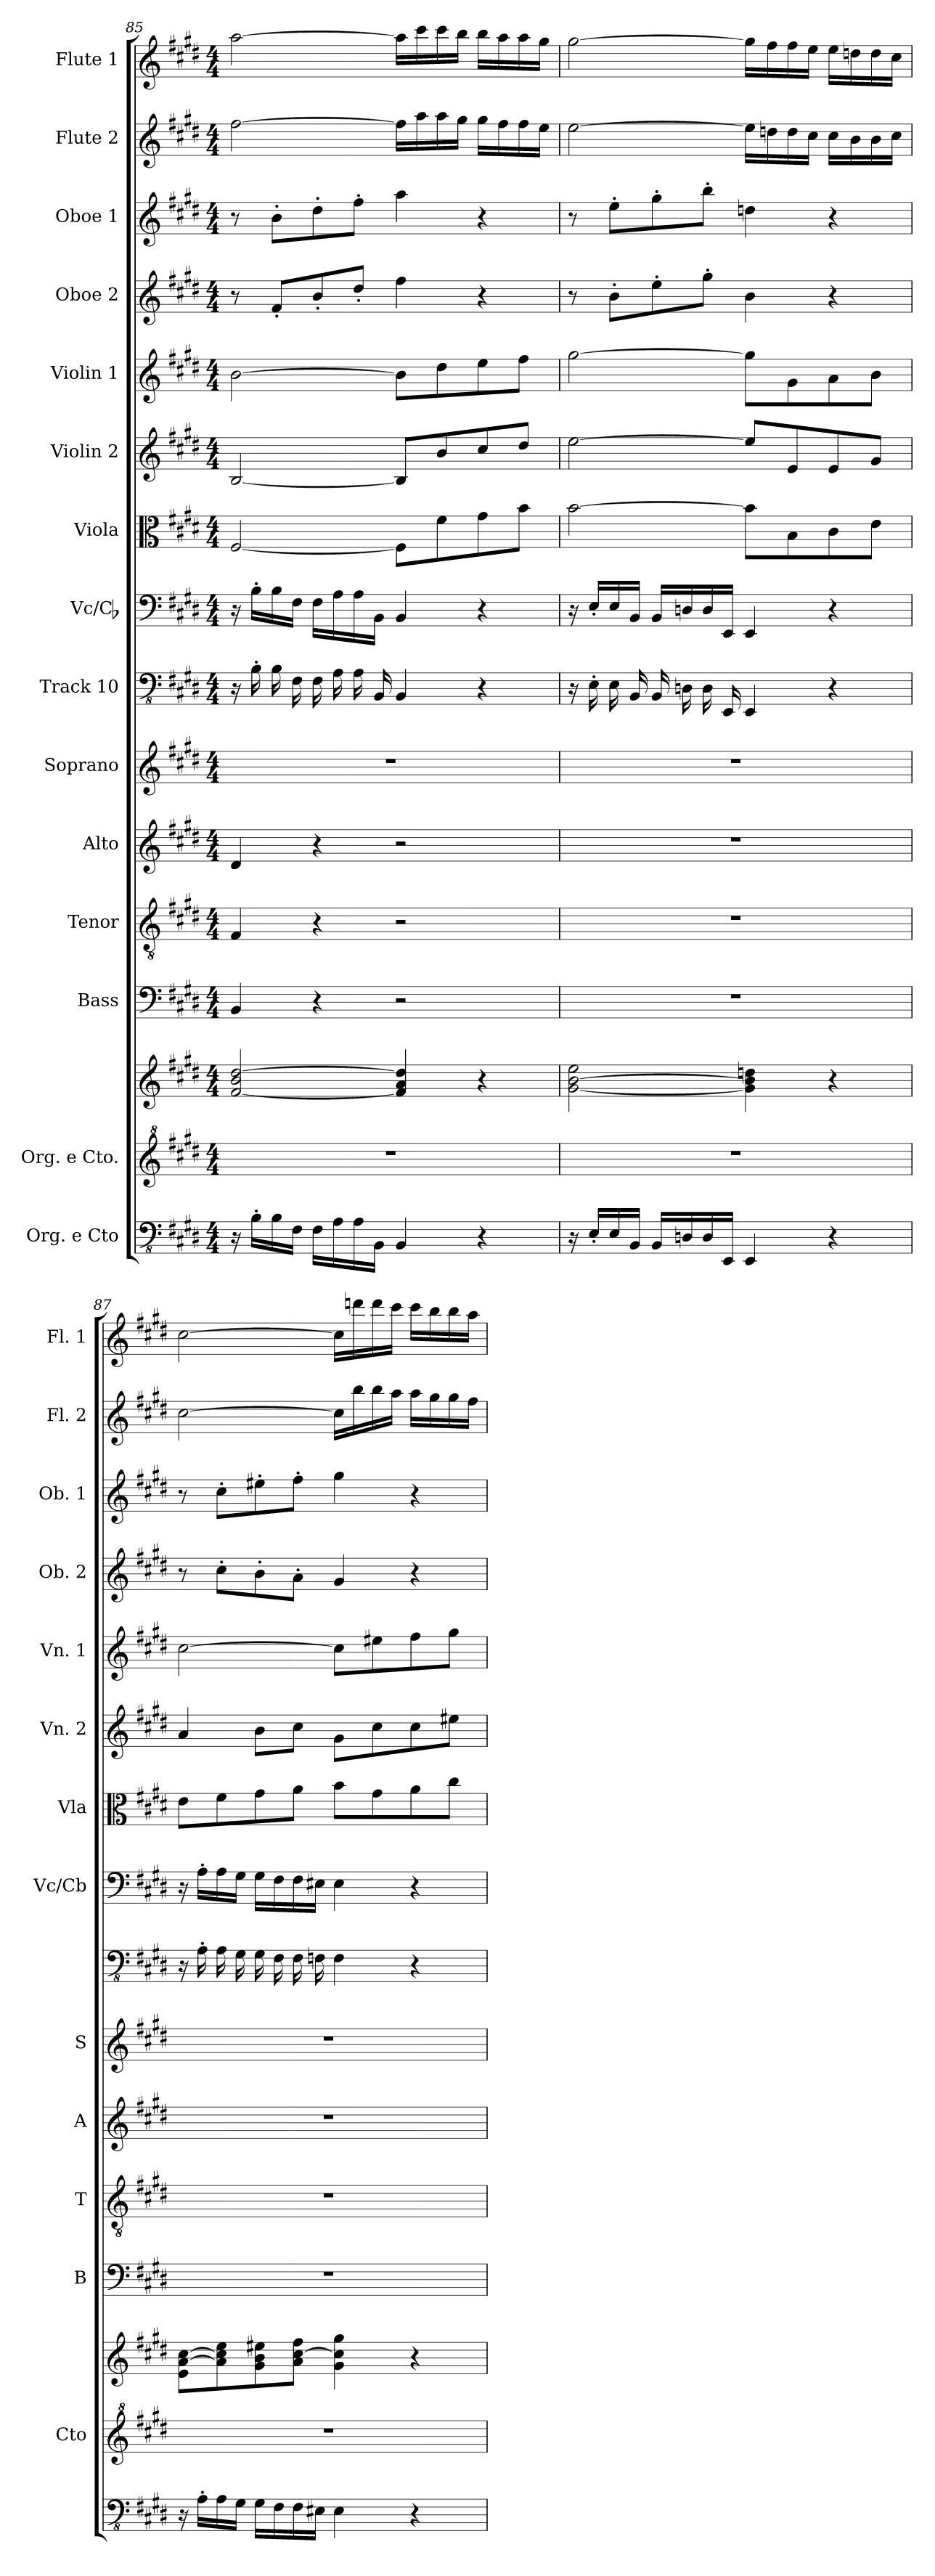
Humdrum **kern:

**kern	**kern	**kern	**kern	**kern	**kern	**kern	**kern	**kern	**kern	**kern	**kern	**kern	**kern	**kern	**kern
*part15	*part14	*part14	*part13	*part12	*part11	*part10	*part9	*part8	*part7	*part6	*part5	*part4	*part3	*part2	*part1
*staff16	*staff15	*staff14	*staff13	*staff12	*staff11	*staff10	*staff9	*staff8	*staff7	*staff6	*staff5	*staff4	*staff3	*staff2	*staff1
*I"Org. e Cto	*I"Org. e Cto.	*	*I"Bass	*I"Tenor	*I"Alto	*I"Soprano	*I"Track 10	*I"Vc/Cb	*I"Viola	*I"Violin 2	*I"Violin 1	*I"Oboe 2	*I"Oboe 1	*I"Flute 2	*I"Flute 1
*	*I'Cto	*	*I'B	*I'T	*I'A	*I'S	*	*I'Vc/Cb	*I'Vla	*I'Vn. 2	*I'Vn. 1	*I'Ob. 2	*I'Ob. 1	*I'Fl. 2	*I'Fl. 1
*clefFv4	*clefG^2	*clefG2	*clefF4	*clefGv2	*clefG2	*clefG2	*clefFv4	*clefF4	*clefC3	*clefG2	*clefG2	*clefG2	*clefG2	*clefG2	*clefG2
*k[f#c#g#d#]	*k[f#c#g#d#]	*k[f#c#g#d#]	*k[f#c#g#d#]	*k[f#c#g#d#]	*k[f#c#g#d#]	*k[f#c#g#d#]	*k[f#c#g#d#]	*k[f#c#g#d#]	*k[f#c#g#d#]	*k[f#c#g#d#]	*k[f#c#g#d#]	*k[f#c#g#d#]	*k[f#c#g#d#]	*k[f#c#g#d#]	*k[f#c#g#d#]
*M4/4	*M4/4	*M4/4	*M4/4	*M4/4	*M4/4	*M4/4	*M4/4	*M4/4	*M4/4	*M4/4	*M4/4	*M4/4	*M4/4	*M4/4	*M4/4
=85	=85	=85	=85	=85	=85	=85	=85	=85	=85	=85	=85	=85	=85	=85	=85
16r	1r	[2f#/ 2b/ [2dd#/	4BB/	4F#/	4d#/	1r	16r	16r	[2F#/	[2B/	[2b\	8r	8r	[2ff#\	[2aa\
16BB'\LL	.	.	.	.	.	.	16BB'\	16B'\LL	.	.	.	.	.	.	.
16BB\	.	.	.	.	.	.	16BB\	16B\	.	.	.	8f#'/L	8b'\L	.	.
16FF#\JJ	.	.	.	.	.	.	16FF#\	16F#\JJ	.	.	.	.	.	.	.
16FF#\LL	.	.	4r	4r	4r	.	16FF#\	16F#\LL	.	.	.	8b'/	8dd#'\	.	.
16AA\	.	.	.	.	.	.	16AA\	16A\	.	.	.	.	.	.	.
16AA\	.	.	.	.	.	.	16AA\	16A\	.	.	.	8dd#'/J	8ff#'\J	.	.
16BBB\JJ	.	.	.	.	.	.	16BBB/	16BB\JJ	.	.	.	.	.	.	.
4BBB/	.	4f#/] 4a/ 4dd#/]	2r	2r	2r	.	4BBB/	4BB/	8F#\L]	8B/L]	8b\L]	4ff#\	4aa\	16ff#\LL]	16aa\LL]
.	.	.	.	.	.	.	.	.	.	.	.	.	.	16aa\	16ccc#\
.	.	.	.	.	.	.	.	.	8f#\	8b/	8dd#\	.	.	16aa\	16ccc#\
.	.	.	.	.	.	.	.	.	.	.	.	.	.	16gg#\JJ	16bb\JJ
4r	.	4r	.	.	.	.	4r	4r	8g#\	8cc#/	8ee\	4r	4r	16gg#\LL	16bb\LL
.	.	.	.	.	.	.	.	.	.	.	.	.	.	16ff#\	16aa\
.	.	.	.	.	.	.	.	.	8b\J	8dd#/J	8ff#\J	.	.	16ff#\	16aa\
.	.	.	.	.	.	.	.	.	.	.	.	.	.	16ee\JJ	16gg#\JJ
!!LO:PB:g=z
=86	=86	=86	=86	=86	=86	=86	=86	=86	=86	=86	=86	=86	=86	=86	=86
16r	1r	[2g#\ [2b\ 2ee\	1r	1r	1r	1r	16r	16r	[2b\	[2ee\	[2gg#\	8r	8r	[2ee\	[2gg#\
16EE'/LL	.	.	.	.	.	.	16EE'\	16E'/LL	.	.	.	.	.	.	.
16EE/	.	.	.	.	.	.	16EE\	16E/	.	.	.	8b'\L	8ee'\L	.	.
16BBB/JJ	.	.	.	.	.	.	16BBB/	16BB/JJ	.	.	.	.	.	.	.
16BBB/LL	.	.	.	.	.	.	16BBB/	16BB/LL	.	.	.	8ee'\	8gg#'\	.	.
16DDn/	.	.	.	.	.	.	16DDn\	16Dn/	.	.	.	.	.	.	.
16DD/	.	.	.	.	.	.	16DD\	16D/	.	.	.	8gg#'\J	8bb'\J	.	.
16EEE/JJ	.	.	.	.	.	.	16EEE/	16EE/JJ	.	.	.	.	.	.	.
4EEE/	.	4g#\] 4b\] 4ddn\	.	.	.	.	4EEE/	4EE/	8b\L]	8ee/L]	8gg#\L]	4b\	4ddn\	16ee\LL]	16gg#\LL]
.	.	.	.	.	.	.	.	.	.	.	.	.	.	16ddn\	16ff#\
.	.	.	.	.	.	.	.	.	8B\	8e/	8g#\	.	.	16dd\	16ff#\
.	.	.	.	.	.	.	.	.	.	.	.	.	.	16cc#\JJ	16ee\JJ
4r	.	4r	.	.	.	.	4r	4r	8c#\	8e/	8a\	4r	4r	16cc#\LL	16ee\LL
.	.	.	.	.	.	.	.	.	.	.	.	.	.	16b\	16ddn\
.	.	.	.	.	.	.	.	.	8e\J	8g#/J	8b\J	.	.	16b\	16dd\
.	.	.	.	.	.	.	.	.	.	.	.	.	.	16cc#\JJ	16cc#\JJ
=87	=87	=87	=87	=87	=87	=87	=87	=87	=87	=87	=87	=87	=87	=87	=87
16r	1r	8e\ [8a\ [8cc#\L	1r	1r	1r	1r	16r	16r	8e\L	4a/	[2cc#\	8r	8r	[2cc#\	[2cc#\
16AA'\LL	.	.	.	.	.	.	16AA'\	16A'\LL	.	.	.	.	.	.	.
16AA\	.	8a\] 8cc#\] 8ee\	.	.	.	.	16AA\	16A\	8f#\	.	.	8cc#'\L	8cc#'\L	.	.
16GG#\JJ	.	.	.	.	.	.	16GG#\	16G#\JJ	.	.	.	.	.	.	.
16GG#\LL	.	8g#\ 8b\ 8ee#X\	.	.	.	.	16GG#\	16G#\LL	8g#\	8b\L	.	8b'\	8ee#X'\	.	.
16FF#\	.	.	.	.	.	.	16FF#\	16F#\	.	.	.	.	.	.	.
16FF#\	.	8a\ [8cc#\ 8ff#\J	.	.	.	.	16FF#\	16F#\	8a\J	8cc#\J	.	8a'\J	8ff#'\J	.	.
16EE#X\JJ	.	.	.	.	.	.	16FFn\	16E#X\JJ	.	.	.	.	.	.	.
4EE#\	.	4g#\ 4cc#\] 4gg#\	.	.	.	.	4FF\	4E#\	8b\L	8g#\L	8cc#\L]	4g#/	4gg#\	16cc#\LL]	16cc#\LL]
.	.	.	.	.	.	.	.	.	.	.	.	.	.	16bb\	16dddn\
.	.	.	.	.	.	.	.	.	8g#\	8cc#\	8ee#X\	.	.	16bb\	16ddd\
.	.	.	.	.	.	.	.	.	.	.	.	.	.	16aa\JJ	16ccc#\JJ
4r	.	4r	.	.	.	.	4r	4r	8a\	8cc#\	8ff#\	4r	4r	16aa\LL	16ccc#\LL
.	.	.	.	.	.	.	.	.	.	.	.	.	.	16gg#\	16bb\
.	.	.	.	.	.	.	.	.	8cc#\J	8ee#X\J	8gg#\J	.	.	16gg#\	16bb\
.	.	.	.	.	.	.	.	.	.	.	.	.	.	16ff#\JJ	16aa\JJ
=	=	=	=	=	=	=	=	=	=	=	=	=	=	=	=
*-	*-	*-	*-	*-	*-	*-	*-	*-	*-	*-	*-	*-	*-	*-	*-
